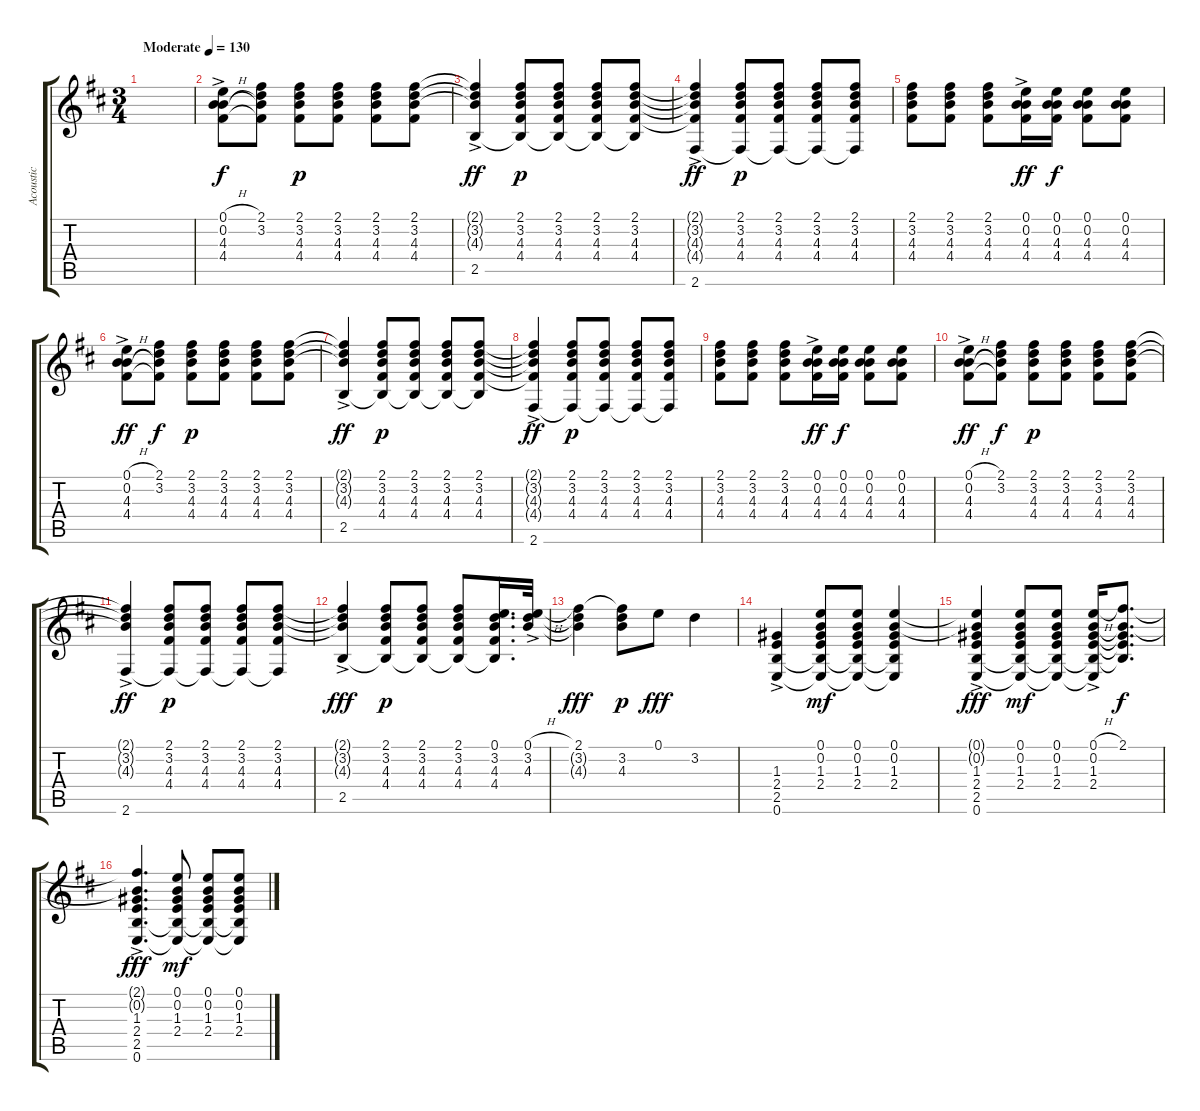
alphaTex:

\track ("Acoustic" "Acoustic") {instrument acousticguitarsteel}
\staff {score tabs}
\tuning (E4 B3 G3 D3 A2 E2) {hide}
\ts (3 4)
\tempo (130 "Moderate")
\clef g2
\ks bminor
|
(0.1{h ac} 0.2{h ac} 4.3{ac} 4.4{ac}).8 (2.1 3.2 4.3{t} 4.4{t}).8{dy f} (2.1 3.2 4.3 4.4).8{dy p} (2.1 3.2 4.3 4.4).8 (2.1 3.2 4.3 4.4).8 (2.1 3.2 4.3 4.4).8 |
(2.1{t} 3.2{t} 4.3{t} 2.5{ac}).4{dy ff} (2.1 3.2 4.3 4.4 2.5{t}).8{dy p} (2.1 3.2 4.3 4.4 2.5{t}).8 (2.1 3.2 4.3 4.4 2.5{t}).8 (2.1 3.2 4.3 4.4 2.5{t}).8 |
(2.1{t} 3.2{t} 4.3{t} 4.4{t} 2.6{ac}).4{dy ff} (2.1 3.2 4.3 4.4 2.6{t}).8{dy p} (2.1 3.2 4.3 4.4 2.6{t}).8 (2.1 3.2 4.3 4.4 2.6{t}).8 (2.1 3.2 4.3 4.4 2.6{t}).8 |
(2.1 3.2 4.3 4.4).8 (2.1 3.2 4.3 4.4).8 (2.1 3.2 4.3 4.4).8 (0.1{ac} 0.2{ac} 4.3{ac} 4.4{ac}).16{dy ff} (0.1 0.2 4.3 4.4).16{dy f} (0.1 0.2 4.3 4.4).8 (0.1 0.2 4.3 4.4).8 |
(0.1{h ac} 0.2{h ac} 4.3{ac} 4.4{ac}).8{dy ff} (2.1 3.2 4.3{t} 4.4{t}).8{dy f} (2.1 3.2 4.3 4.4).8{dy p} (2.1 3.2 4.3 4.4).8 (2.1 3.2 4.3 4.4).8 (2.1 3.2 4.3 4.4).8 |
(2.1{t} 3.2{t} 4.3{t} 2.5{ac}).4{dy ff} (2.1 3.2 4.3 4.4 2.5{t}).8{dy p} (2.1 3.2 4.3 4.4 2.5{t}).8 (2.1 3.2 4.3 4.4 2.5{t}).8 (2.1 3.2 4.3 4.4 2.5{t}).8 |
(2.1{t} 3.2{t} 4.3{t} 4.4{t} 2.6{ac}).4{dy ff} (2.1 3.2 4.3 4.4 2.6{t}).8{dy p} (2.1 3.2 4.3 4.4 2.6{t}).8 (2.1 3.2 4.3 4.4 2.6{t}).8 (2.1 3.2 4.3 4.4 2.6{t}).8 |
(2.1 3.2 4.3 4.4).8 (2.1 3.2 4.3 4.4).8 (2.1 3.2 4.3 4.4).8 (0.1{ac} 0.2{ac} 4.3{ac} 4.4{ac}).16{dy ff} (0.1 0.2 4.3 4.4).16{dy f} (0.1 0.2 4.3 4.4).8 (0.1 0.2 4.3 4.4).8 |
(0.1{h ac} 0.2{h ac} 4.3{ac} 4.4{ac}).8{dy ff} (2.1 3.2 4.3{t} 4.4{t}).8{dy f} (2.1 3.2 4.3 4.4).8{dy p} (2.1 3.2 4.3 4.4).8 (2.1 3.2 4.3 4.4).8 (2.1 3.2 4.3 4.4).8 |
(2.1{t} 3.2{t} 4.3{t} 2.6{ac}).4{dy ff} (2.1 3.2 4.3 4.4 2.6{t}).8{dy p} (2.1 3.2 4.3 4.4 2.6{t}).8 (2.1 3.2 4.3 4.4 2.6{t}).8 (2.1 3.2 4.3 4.4 2.6{t}).8 |
(2.1{t} 3.2{t} 4.3{t} 2.5{ac}).4{dy fff} (2.1 3.2 4.3 4.4 2.5{t}).8{dy p} (2.1 3.2 4.3 4.4 2.5{t}).8 (2.1 3.2 4.3 4.4 2.5{t}).8 (0.1 3.2 4.3 4.4 2.5{t}).16{d} (0.1{h ac} 3.2 4.3).32 |
(2.1 3.2{t} 4.3{t}).4{dy fff} (2.1{t} 3.2 4.3).8{dy p} 0.1.8{dy fff} 3.2.4 |
(1.3{ac} 2.4{ac} 2.5{ac} 0.6{ac}).4 (0.1 0.2 1.3 2.4 2.5{t} 0.6{t}).8{dy mf} (0.1 0.2 1.3 2.4 2.5{t} 0.6{t}).8 (0.1 0.2 1.3 2.4 2.5{t} 0.6{t}).4 |
(0.1{t} 0.2{t} 1.3{ac} 2.4{ac} 2.5{ac} 0.6{ac}).4{dy fff} (0.1 0.2 1.3 2.4 2.5{t} 0.6{t}).8{dy mf} (0.1 0.2 1.3 2.4 2.5{t} 0.6{t}).8 (0.1{h ac} 0.2{ac} 1.3 2.4 2.5{t} 0.6{t}).16 (2.1 0.2{t} 1.3{t} 2.4{t} 2.5{t}).8{d dy f} |
(2.1{t} 0.2{t} 1.3{ac} 2.4{ac} 2.5{ac} 0.6{ac}).4{d dy fff} (0.1 0.2 1.3 2.4 2.5{t} 0.6{t}).8{dy mf} (0.1 0.2 1.3 2.4 2.5{t} 0.6{t}).8 (0.1 0.2 1.3 2.4 2.5{t} 0.6{t}).8
